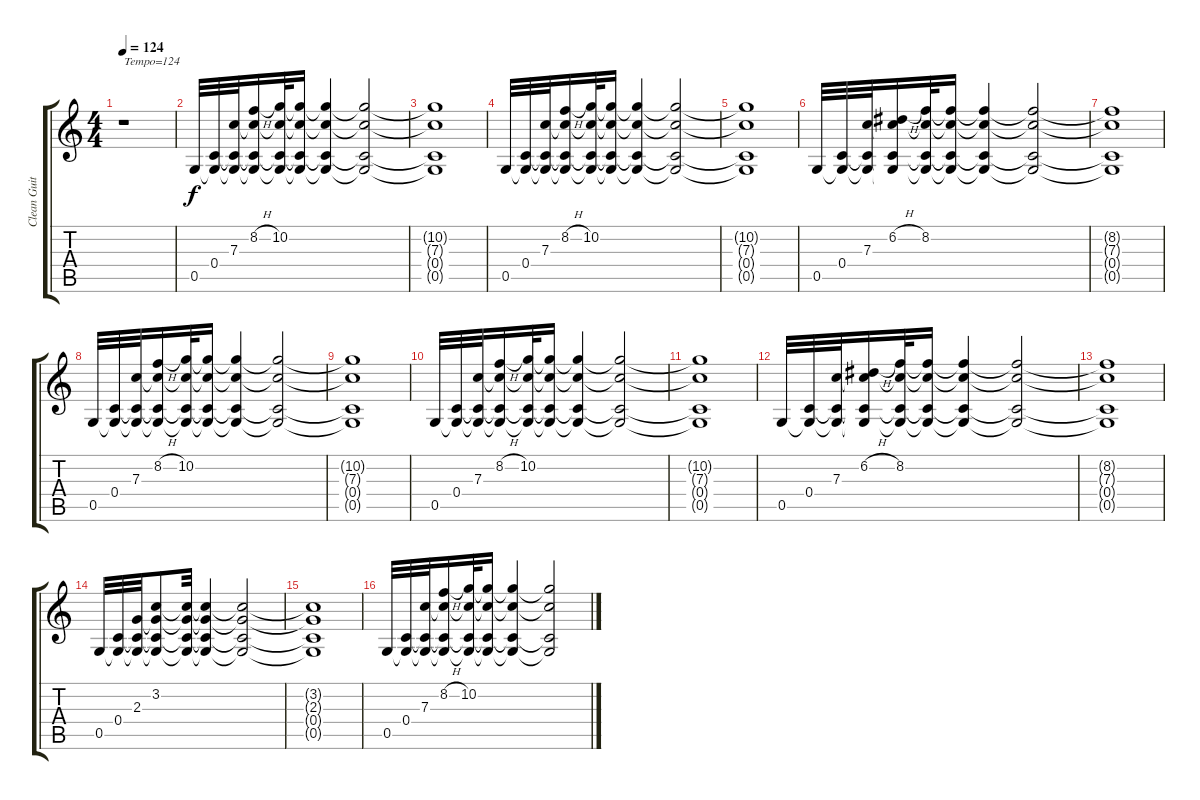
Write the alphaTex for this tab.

\track ("Clean Guitar" "Clean Guit") {instrument electricguitarclean}
\staff {score tabs}
\tuning (D4 A3 F3 C3 G2 D2) {hide}
\ts (4 4)
\tempo 124
\clef g2
\ks c
r.1{txt "Tempo=124" dy f instrument electricguitarclean} |
0.5.32 (0.4 0.5{t}).32 (7.3 0.4{t} 0.5{t}).32 (8.2{h} 7.3{t} 0.4{t} 0.5{t}).16 (10.2 7.3{t} 0.4{t} 0.5{t}).32 (10.2{t} 7.3{t} 0.4{t} 0.5{t}).16 (10.2{t} 7.3{t} 0.4{t} 0.5{t}).4 (10.2{t} 7.3{t} 0.4{t} 0.5{t}).2 |
(10.2{t} 7.3{t} 0.4{t} 0.5{t}).1 |
0.5.32 (0.4 0.5{t}).32 (7.3 0.4{t} 0.5{t}).32 (8.2{h} 7.3{t} 0.4{t} 0.5{t}).16 (10.2 7.3{t} 0.4{t} 0.5{t}).32 (10.2{t} 7.3{t} 0.4{t} 0.5{t}).16 (10.2{t} 7.3{t} 0.4{t} 0.5{t}).4 (10.2{t} 7.3{t} 0.4{t} 0.5{t}).2 |
(10.2{t} 7.3{t} 0.4{t} 0.5{t}).1 |
0.5.32 (0.4 0.5{t}).32 (7.3 0.4{t} 0.5{t}).32 (6.2{h} 7.3{t} 0.4{t} 0.5{t}).16 (8.2 7.3{t} 0.4{t} 0.5{t}).32 (8.2{t} 7.3{t} 0.4{t} 0.5{t}).16 (8.2{t} 7.3{t} 0.4{t} 0.5{t}).4 (8.2{t} 7.3{t} 0.4{t} 0.5{t}).2 |
(8.2{t} 7.3{t} 0.4{t} 0.5{t}).1 |
0.5.32 (0.4 0.5{t}).32 (7.3 0.4{t} 0.5{t}).32 (8.2{h} 7.3{t} 0.4{t} 0.5{t}).16 (10.2 7.3{t} 0.4{t} 0.5{t}).32 (10.2{t} 7.3{t} 0.4{t} 0.5{t}).16 (10.2{t} 7.3{t} 0.4{t} 0.5{t}).4 (10.2{t} 7.3{t} 0.4{t} 0.5{t}).2 |
(10.2{t} 7.3{t} 0.4{t} 0.5{t}).1 |
0.5.32 (0.4 0.5{t}).32 (7.3 0.4{t} 0.5{t}).32 (8.2{h} 7.3{t} 0.4{t} 0.5{t}).16 (10.2 7.3{t} 0.4{t} 0.5{t}).32 (10.2{t} 7.3{t} 0.4{t} 0.5{t}).16 (10.2{t} 7.3{t} 0.4{t} 0.5{t}).4 (10.2{t} 7.3{t} 0.4{t} 0.5{t}).2 |
(10.2{t} 7.3{t} 0.4{t} 0.5{t}).1 |
0.5.32 (0.4 0.5{t}).32 (7.3 0.4{t} 0.5{t}).32 (6.2{h} 7.3{t} 0.4{t} 0.5{t}).16 (8.2 7.3{t} 0.4{t} 0.5{t}).32 (8.2{t} 7.3{t} 0.4{t} 0.5{t}).16 (8.2{t} 7.3{t} 0.4{t} 0.5{t}).4 (8.2{t} 7.3{t} 0.4{t} 0.5{t}).2 |
(8.2{t} 7.3{t} 0.4{t} 0.5{t}).1 |
0.5.32 (0.4 0.5{t}).32 (2.3 0.4{t} 0.5{t}).32 (3.2 2.3{t} 0.4{t} 0.5{t}).8 (3.2{t} 2.3{t} 0.4{t} 0.5{t}).32 (3.2{t} 2.3{t} 0.4{t} 0.5{t}).4 (3.2{t} 2.3{t} 0.4{t} 0.5{t}).2 |
(3.2{t} 2.3{t} 0.4{t} 0.5{t}).1 |
0.5.32 (0.4 0.5{t}).32 (7.3 0.4{t} 0.5{t}).32 (8.2{h} 7.3{t} 0.4{t} 0.5{t}).16 (10.2 7.3{t} 0.4{t} 0.5{t}).32 (10.2{t} 7.3{t} 0.4{t} 0.5{t}).16 (10.2{t} 7.3{t} 0.4{t} 0.5{t}).4 (10.2{t} 7.3{t} 0.4{t} 0.5{t}).2
